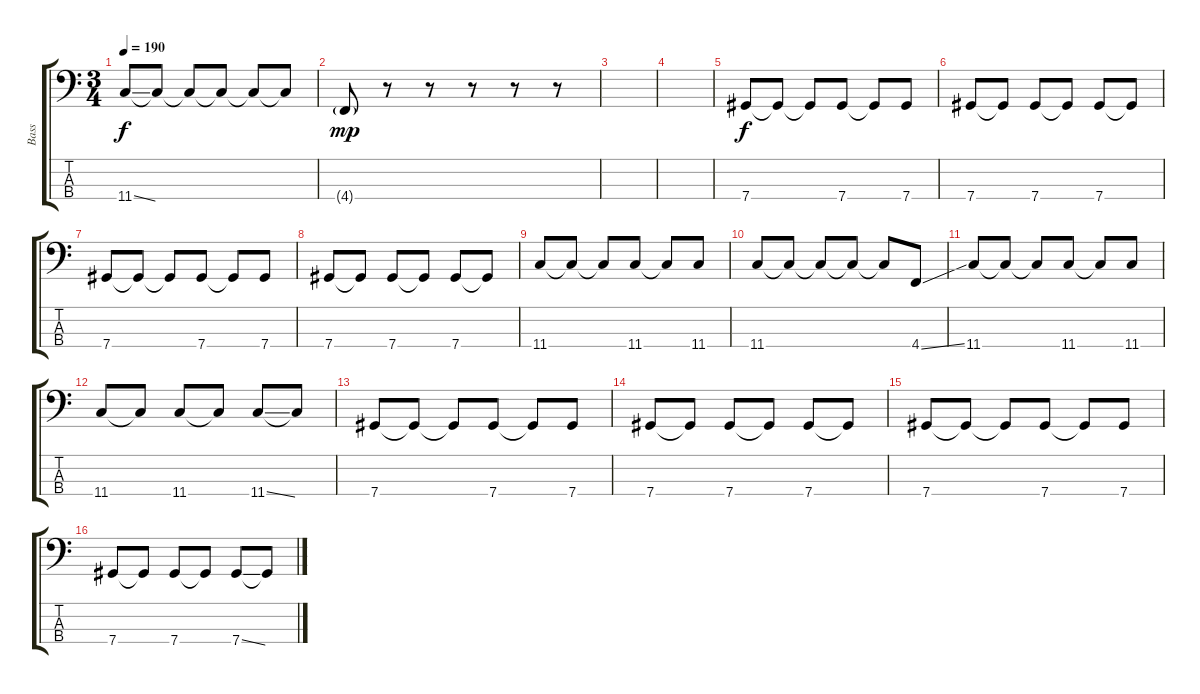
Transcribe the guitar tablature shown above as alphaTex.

\track ("Bass" "Bass") {instrument electricbassfinger}
\staff {score tabs}
\tuning (Gb2 Db2 Ab1 Db1) {hide}
\ts (3 4)
\tempo 190
\clef f4
\ks c
11.4{ss}.8{dy f} 11.4{t}.8 11.4{t}.8 11.4{t}.8 11.4{t}.8 11.4{t}.8 |
4.4{g}.8{dy mp} r.8 r.8 r.8 r.8 r.8 |
|
|
7.4.8{dy f} 7.4{t}.8 7.4{t}.8 7.4.8 7.4{t}.8 7.4.8 |
7.4.8 7.4{t}.8 7.4.8 7.4{t}.8 7.4.8 7.4{t}.8 |
7.4.8 7.4{t}.8 7.4{t}.8 7.4.8 7.4{t}.8 7.4.8 |
7.4.8 7.4{t}.8 7.4.8 7.4{t}.8 7.4.8 7.4{t}.8 |
11.4.8 11.4{t}.8 11.4{t}.8 11.4.8 11.4{t}.8 11.4.8 |
11.4.8 11.4{t}.8 11.4{t}.8 11.4{t}.8 11.4{t}.8 4.4{ss}.8 |
11.4.8 11.4{t}.8 11.4{t}.8 11.4.8 11.4{t}.8 11.4.8 |
11.4.8 11.4{t}.8 11.4.8 11.4{t}.8 11.4{ss}.8 11.4{t}.8 |
7.4.8 7.4{t}.8 7.4{t}.8 7.4.8 7.4{t}.8 7.4.8 |
7.4.8 7.4{t}.8 7.4.8 7.4{t}.8 7.4.8 7.4{t}.8 |
7.4.8 7.4{t}.8 7.4{t}.8 7.4.8 7.4{t}.8 7.4.8 |
7.4.8 7.4{t}.8 7.4.8 7.4{t}.8 7.4{ss}.8 7.4{t}.8
